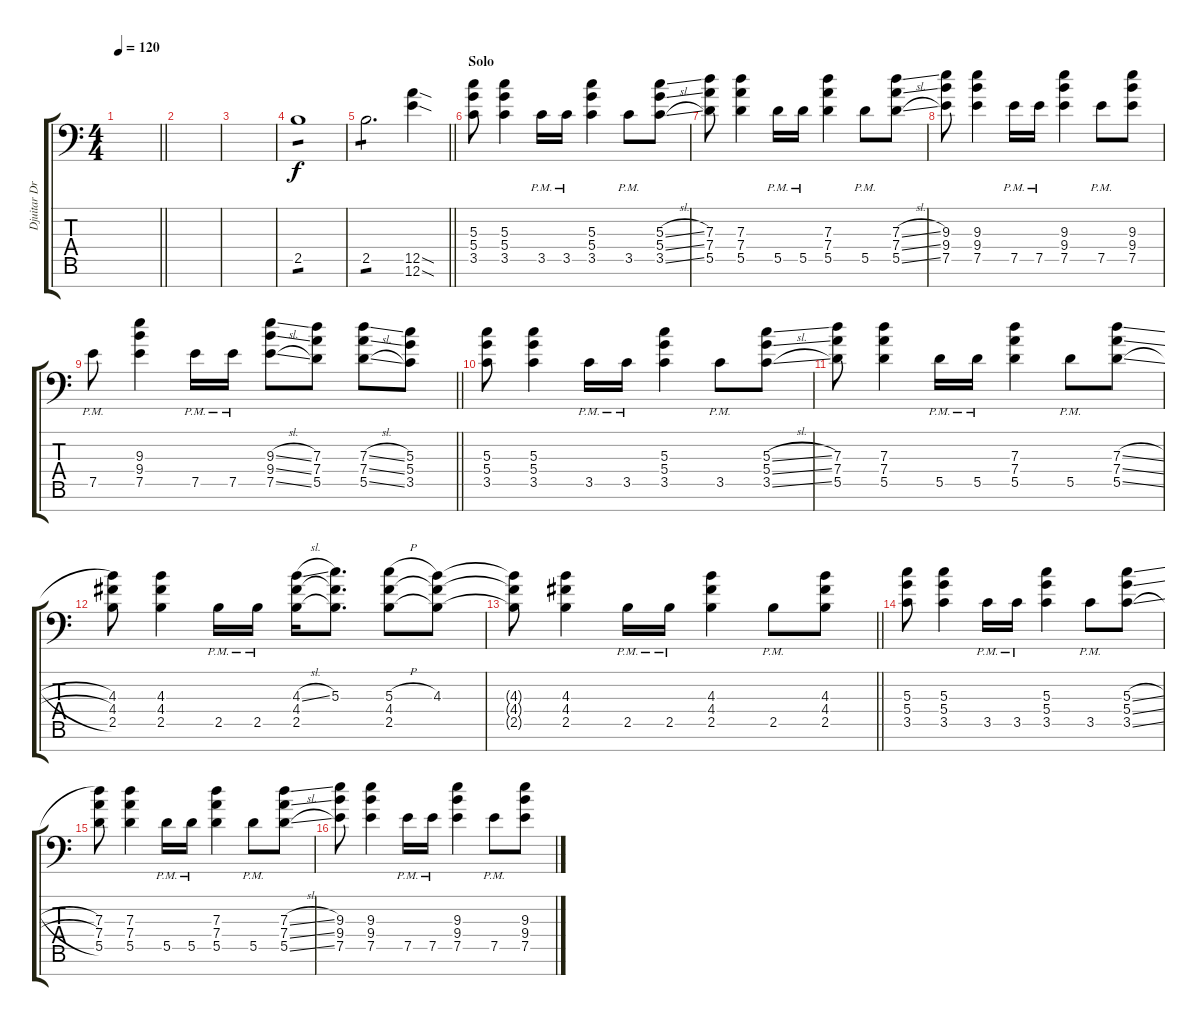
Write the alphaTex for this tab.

\track ("Djuitar Dropped A" "Djuitar Dr") {instrument distortionguitar}
\staff {score tabs}
\tuning (E4 B3 G3 D3 A2 E2 A1) {hide}
\ts (4 4)
\tempo 120
\clef f4
\barLineRight lightlight
\ks c
|
|
|
2.5.1{tp 1 volume 16} |
\barLineRight lightlight
2.5.2{d tp 1} (12.5{sod} 12.6{sod}).4 |
\section ("" "Solo")
(5.3 5.4 3.5).8 (5.3 5.4 3.5).4 3.5{pm}.16 3.5{pm}.16 (5.3 5.4 3.5).4 3.5{pm}.8 (5.3{sl} 5.4{sl} 3.5{sl}).8 |
(7.3 7.4 5.5).8 (7.3 7.4 5.5).4 5.5{pm}.16 5.5{pm}.16 (7.3 7.4 5.5).4 5.5{pm}.8 (7.3{sl} 7.4{sl} 5.5{sl}).8 |
(9.3 9.4 7.5).8 (9.3 9.4 7.5).4 7.5{pm}.16 7.5{pm}.16 (9.3 9.4 7.5).4 7.5{pm}.8 (9.3 9.4 7.5).8 |
\barLineRight lightlight
7.5{pm}.8 (9.3 9.4 7.5).4 7.5{pm}.16 7.5{pm}.16 (9.3{sl} 9.4{sl} 7.5{sl}).8 (7.3 7.4 5.5).8 (7.3{sl} 7.4{sl} 5.5{sl}).8 (5.3 5.4 3.5).8 |
(5.3 5.4 3.5).8 (5.3 5.4 3.5).4 3.5{pm}.16 3.5{pm}.16 (5.3 5.4 3.5).4 3.5{pm}.8 (5.3{sl} 5.4{sl} 3.5{sl}).8 |
(7.3 7.4 5.5).8 (7.3 7.4 5.5).4 5.5{pm}.16 5.5{pm}.16 (7.3 7.4 5.5).4 5.5{pm}.8 (7.3{sl} 7.4{sl} 5.5{sl}).8 |
(4.3 4.4 2.5).8 (4.3 4.4 2.5).4 2.5{pm}.16 2.5{pm}.16 (4.3{sl} 4.4 2.5).16 (5.3 4.4{t} 2.5{t}).8{d} (5.3{h} 4.4 2.5).8 (4.3 4.4{t} 2.5{t}).8 |
\barLineRight lightlight
(4.3{t} 4.4{t} 2.5{t}).8 (4.3 4.4 2.5).4 2.5{pm}.16 2.5{pm}.16 (4.3 4.4 2.5).4 2.5{pm}.8 (4.3 4.4 2.5).8 |
(5.3 5.4 3.5).8 (5.3 5.4 3.5).4 3.5{pm}.16 3.5{pm}.16 (5.3 5.4 3.5).4 3.5{pm}.8 (5.3{sl} 5.4{sl} 3.5{sl}).8 |
(7.3 7.4 5.5).8 (7.3 7.4 5.5).4 5.5{pm}.16 5.5{pm}.16 (7.3 7.4 5.5).4 5.5{pm}.8 (7.3{sl} 7.4{sl} 5.5{sl}).8 |
(9.3 9.4 7.5).8 (9.3 9.4 7.5).4 7.5{pm}.16 7.5{pm}.16 (9.3 9.4 7.5).4 7.5{pm}.8 (9.3 9.4 7.5).8
